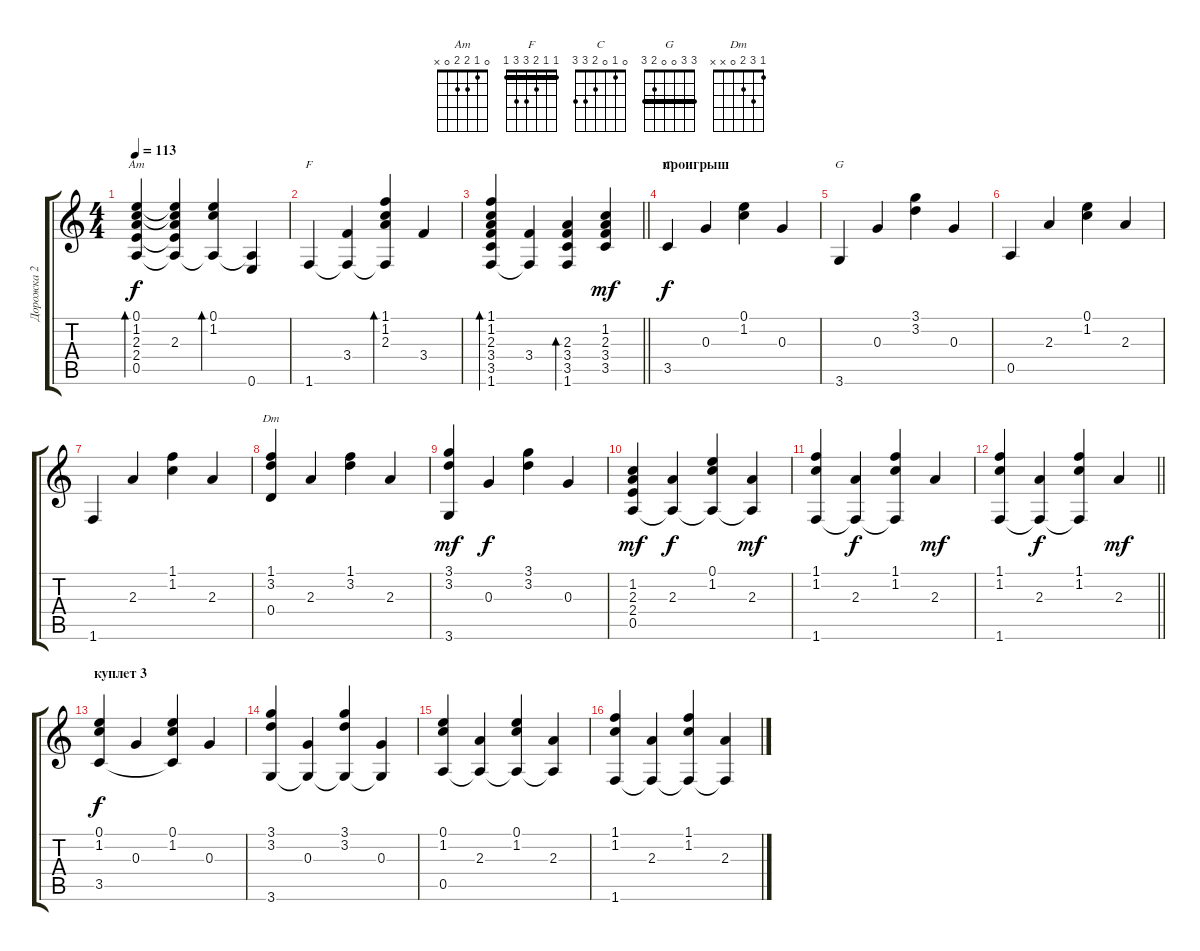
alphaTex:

\track ("Дорожка 2" "Дорожка 2") {instrument acousticguitarsteel}
\staff {score tabs}
\tuning (E4 B3 G3 D3 A2 E2) {hide}
\chord ("Am" 0 1 2 2 0 x)
\chord ("F" 1 1 2 3 3 1) {barre 1}
\chord ("C" 0 1 0 2 3 3)
\chord ("G" 3 3 0 0 2 3) {barre 3}
\chord ("Dm" 1 3 2 0 x x)
\ts (4 4)
\tempo 113
\clef g2
\ks c
(0.1 1.2 2.3 2.4 0.5).4{bd 120 ch "Am" dy f} (0.1{t} 1.2{t} 2.3 2.4{t} 0.5{t}).4 (0.1 1.2 0.5{t}).4{bd 60} (0.5{t} 0.6).4 |
1.6.4{ch "F"} (3.4 1.6{t}).4 (1.1 1.2 2.3 1.6{t}).4{bd 60} 3.4.4 |
\barLineRight lightlight
(1.1 1.2 2.3 3.4 3.5 1.6).4{bd 120} (3.4 1.6{t}).4 (2.3 3.4 3.5 1.6).4{bd 60} (1.2 2.3 3.4 3.5).4{dy mf} |
\section ("" "проигрыш")
3.5.4{ch "C" dy f} 0.3.4 (0.1 1.2).4 0.3.4 |
3.6.4{ch "G"} 0.3.4 (3.1 3.2).4 0.3.4 |
0.5.4 2.3.4 (0.1 1.2).4 2.3.4 |
1.6.4 2.3.4 (1.1 1.2).4 2.3.4 |
(1.1 3.2 0.4).4{ch "Dm"} 2.3.4 (1.1 3.2).4 2.3.4 |
(3.1 3.2 3.6).4{dy mf} 0.3.4{dy f} (3.1 3.2).4 0.3.4 |
(1.2 2.3 2.4 0.5).4{dy mf} (2.3 0.5{t}).4{dy f} (0.1 1.2 0.5{t}).4 (2.3 0.5{t}).4{dy mf} |
(1.1 1.2 1.6).4 (2.3 1.6{t}).4{dy f} (1.1 1.2 1.6{t}).4 2.3.4{dy mf} |
\barLineRight lightlight
(1.1 1.2 1.6).4 (2.3 1.6{t}).4{dy f} (1.1 1.2 1.6{t}).4 2.3.4{dy mf} |
\section ("" "куплет 3")
(0.1 1.2 3.5).4{dy f} 0.3.4 (0.1 1.2 3.5{t}).4 0.3.4 |
(3.1 3.2 3.6).4 (0.3 3.6{t}).4 (3.1 3.2 3.6{t}).4 (0.3 3.6{t}).4 |
(0.1 1.2 0.5).4 (2.3 0.5{t}).4 (0.1 1.2 0.5{t}).4 (2.3 0.5{t}).4 |
(1.1 1.2 1.6).4 (2.3 1.6{t}).4 (1.1 1.2 1.6{t}).4 (2.3 1.6{t}).4
